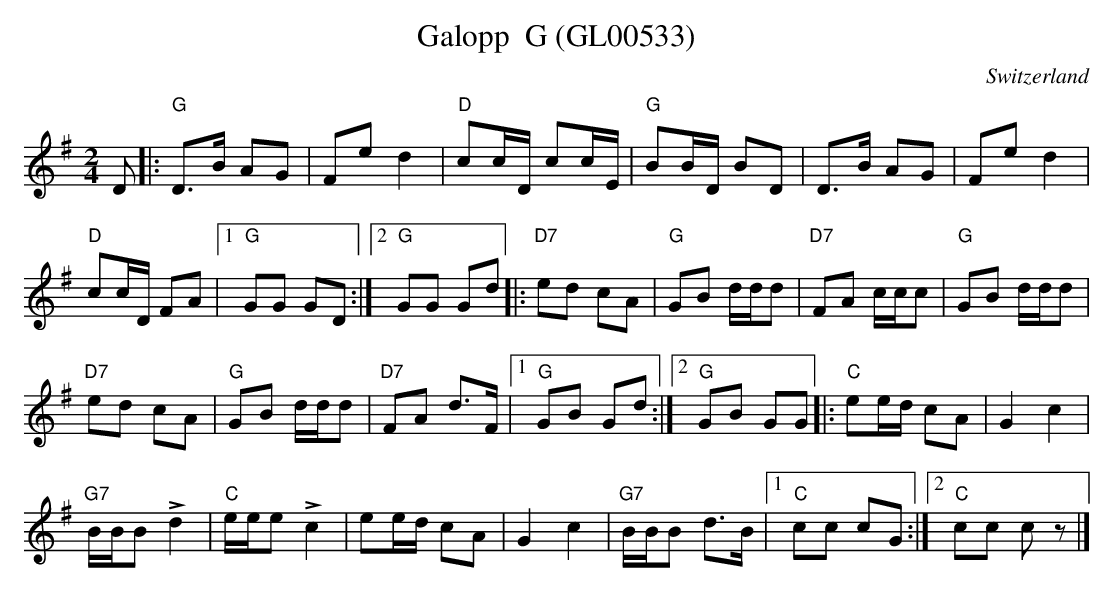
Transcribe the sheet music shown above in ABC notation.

X:1
T:Galopp  G (GL00533)
M:2/4
L:1/8
O:Switzerland
K:G major
D |: "G"D>B AG | Fed2 | "D"cc/2D/2 cc/2E/2 | "G"BB/2D/2 BD | D>B AG | Fed2 |
"D"cc/2D/2 FA |1 "G"GG GD :|2 "G"GG Gd |: "D7"ed cA | "G"GB d/2d/2d | "D7"FA c/2c/2c | "G"GB d/2d/2d |
"D7"ed cA | "G"GB d/2d/2d | "D7"FA d>F |1 "G"GB Gd :|2 "G"GB GG |: "C"ee/2d/2 cA | G2c2 |
"G7"B/2B/2B !>!d2 | "C"e/2e/2e !>!c2 | ee/2d/2 cA | G2c2 | "G7"B/2B/2B d>B |1 "C"cc cG :|2 "C"cc cz |]
